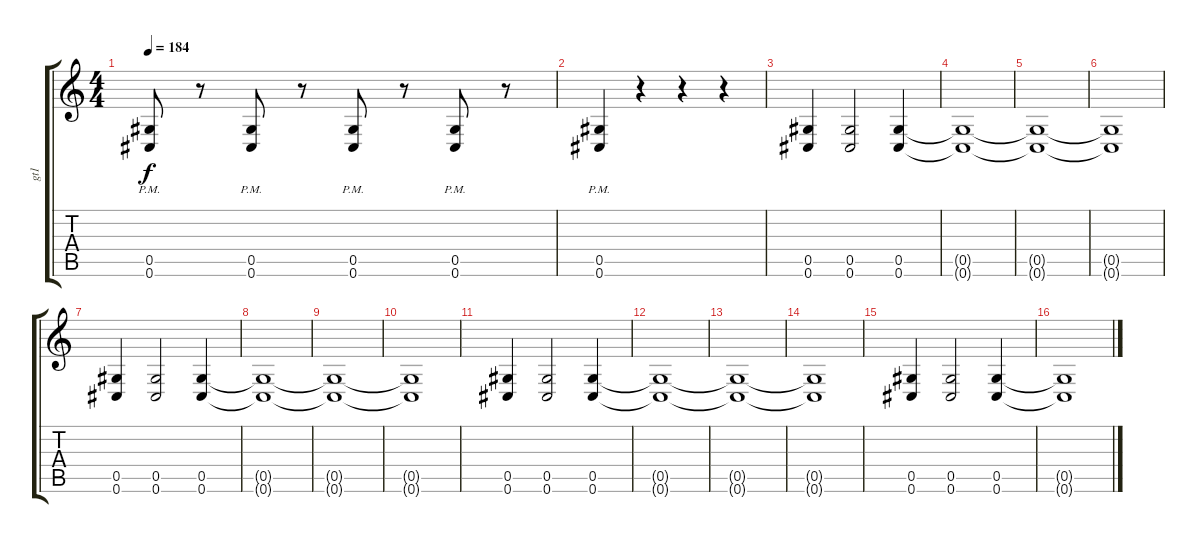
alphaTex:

\track ("gt1" "gt1") {instrument overdrivenguitar}
\staff {score tabs}
\tuning (Eb4 Bb3 Gb3 Db3 Ab2 Db2) {hide}
\ts (4 4)
\tempo 184
\clef g2
\ks c
(0.5{pm} 0.6{pm}).8{dy f} r.8 (0.5{pm} 0.6{pm}).8 r.8 (0.5{pm} 0.6{pm}).8 r.8 (0.5{pm} 0.6{pm}).8 r.8 |
(0.5{pm} 0.6{pm}).4 r.4 r.4 r.4 |
(0.5 0.6).4 (0.5 0.6).2 (0.5 0.6).4 |
(0.5{t} 0.6{t}).1 |
(0.5{t} 0.6{t}).1 |
(0.5{t} 0.6{t}).1 |
(0.5 0.6).4 (0.5 0.6).2 (0.5 0.6).4 |
(0.5{t} 0.6{t}).1 |
(0.5{t} 0.6{t}).1 |
(0.5{t} 0.6{t}).1 |
(0.5 0.6).4 (0.5 0.6).2 (0.5 0.6).4 |
(0.5{t} 0.6{t}).1 |
(0.5{t} 0.6{t}).1 |
(0.5{t} 0.6{t}).1 |
(0.5 0.6).4 (0.5 0.6).2 (0.5 0.6).4 |
(0.5{t} 0.6{t}).1
